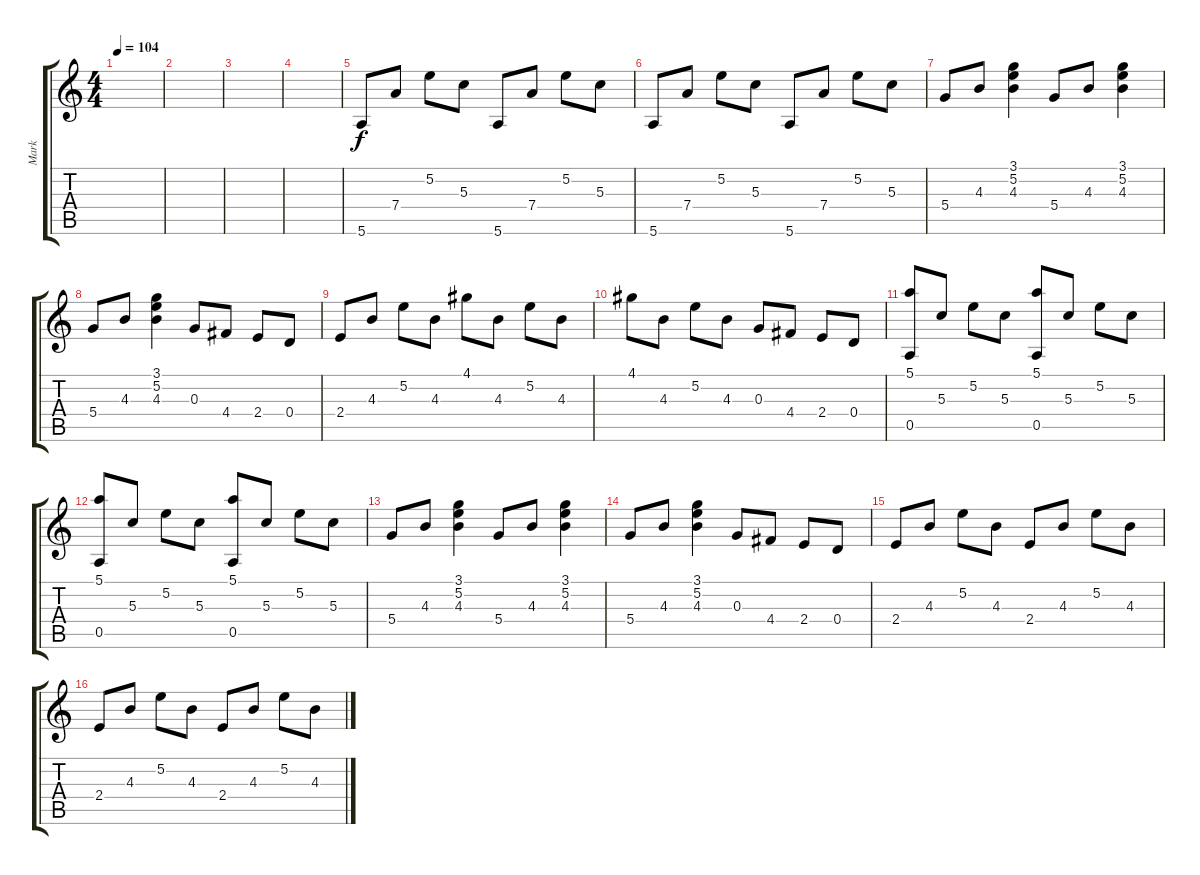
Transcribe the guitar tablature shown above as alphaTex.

\track ("Mark" "Mark") {instrument acousticguitarsteel}
\staff {score tabs}
\tuning (E4 B3 G3 D3 A2 E2) {hide}
\ts (4 4)
\tempo 104
\clef g2
\ks c
|
|
|
|
5.6.8 7.4.8 5.2.8 5.3.8 5.6.8 7.4.8 5.2.8 5.3.8 |
5.6.8 7.4.8 5.2.8 5.3.8 5.6.8 7.4.8 5.2.8 5.3.8 |
5.4.8 4.3.8 (3.1 5.2 4.3).4 5.4.8 4.3.8 (3.1 5.2 4.3).4 |
5.4.8 4.3.8 (3.1 5.2 4.3).4 0.3.8 4.4.8 2.4.8 0.4.8 |
2.4.8 4.3.8 5.2.8 4.3.8 4.1.8 4.3.8 5.2.8 4.3.8 |
4.1.8 4.3.8 5.2.8 4.3.8 0.3.8 4.4.8 2.4.8 0.4.8 |
(5.1 0.5).8 5.3.8 5.2.8 5.3.8 (5.1 0.5).8 5.3.8 5.2.8 5.3.8 |
(5.1 0.5).8 5.3.8 5.2.8 5.3.8 (5.1 0.5).8 5.3.8 5.2.8 5.3.8 |
5.4.8 4.3.8 (3.1 5.2 4.3).4 5.4.8 4.3.8 (3.1 5.2 4.3).4 |
5.4.8 4.3.8 (3.1 5.2 4.3).4 0.3.8 4.4.8 2.4.8 0.4.8 |
2.4.8 4.3.8 5.2.8 4.3.8 2.4.8 4.3.8 5.2.8 4.3.8 |
2.4.8 4.3.8 5.2.8 4.3.8 2.4.8 4.3.8 5.2.8 4.3.8
